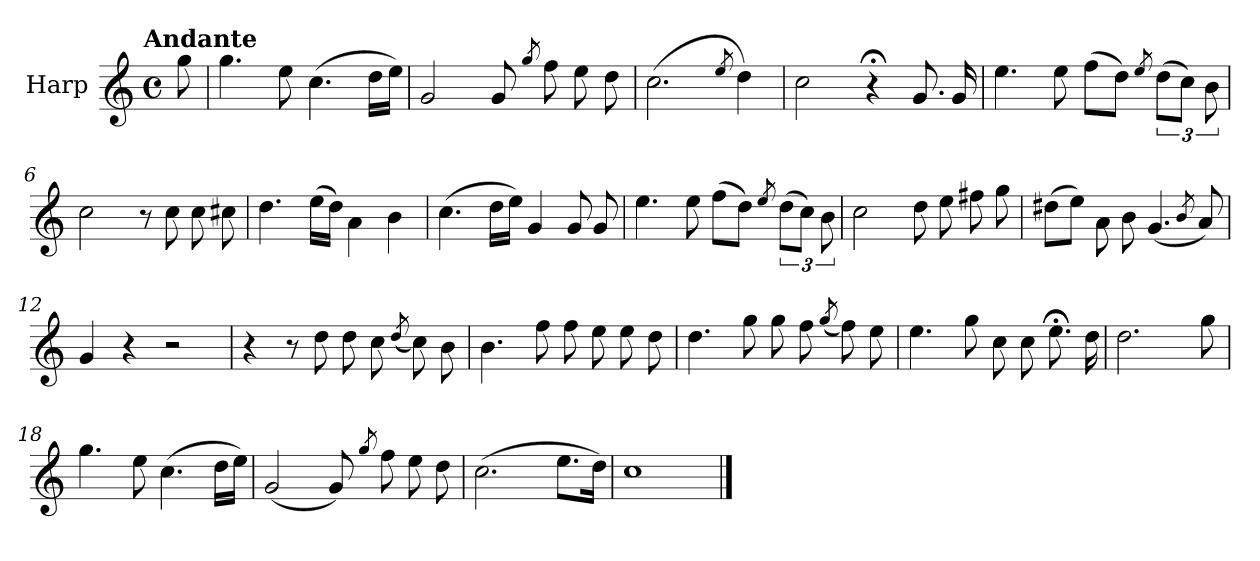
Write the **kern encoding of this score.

**kern
*part1
*staff1
*I"Harp
*I'Hrp.
*clefG2
*k[]
!!LO:TX:omd:t=Andante
*M4/4
*met(c)
*MM92
=
8gg\
=1
4.gg\
8ee\
(>4.cc\
16dd\LL
16ee\JJ)
=2
2g/
8g/
8qgg/
8ff\
8ee\
8dd\
=3
(>2.cc\
8qee/
4dd\)
=4
2cc\
4r;<
8.g/
16g/
=5
4.ee\
8ee\
(>8ff\L
8dd\J)
8qee/
(>12dd\L
12cc\J)
12b\
=6
2cc\
8r
8cc\
8cc\
8cc#X\
!!LO:LB:g=z
=7
4.dd\
(>16ee\LL
16dd\JJ)
4a\
4b\
=8
(>4.cc\
16dd\LL
16ee\JJ)
4g/
8g/
8g/
=9
4.ee\
8ee\
(>8ff\L
8dd\J)
8qee/
(>12dd\L
12cc\J)
12b\
=10
2cc\
8dd\
8ee\
8ff#X\
8gg\
=11
(>8dd#X\L
8ee\J)
8a\
8b\
(<4.g/
8qb/
8a/)
=12
4g/
4r
2r
!!LO:LB:g=z
=13
4r
8r
8dd\
8dd\
8cc\
(<8qdd/
8cc\)
8b\
=14
4.b\
8ff\
8ff\
8ee\
8ee\
8dd\
=15
4.dd\
8gg\
8gg\
8ff\
(<8qgg/
8ff\)
8ee\
=16
4.ee\
8gg\
8cc\
8cc\
8.ee;<\
16dd\
=17
2.dd\
8gg\
=18
4.gg\
8ee\
(>4.cc\
16dd\LL
16ee\JJ)
!!LO:LB:g=z
=19
(<2g/
8g/)
8qgg/
8ff\
8ee\
8dd\
=20
(>2.cc\
8.ee\L
16dd\Jk)
=21
1cc
==
*-
